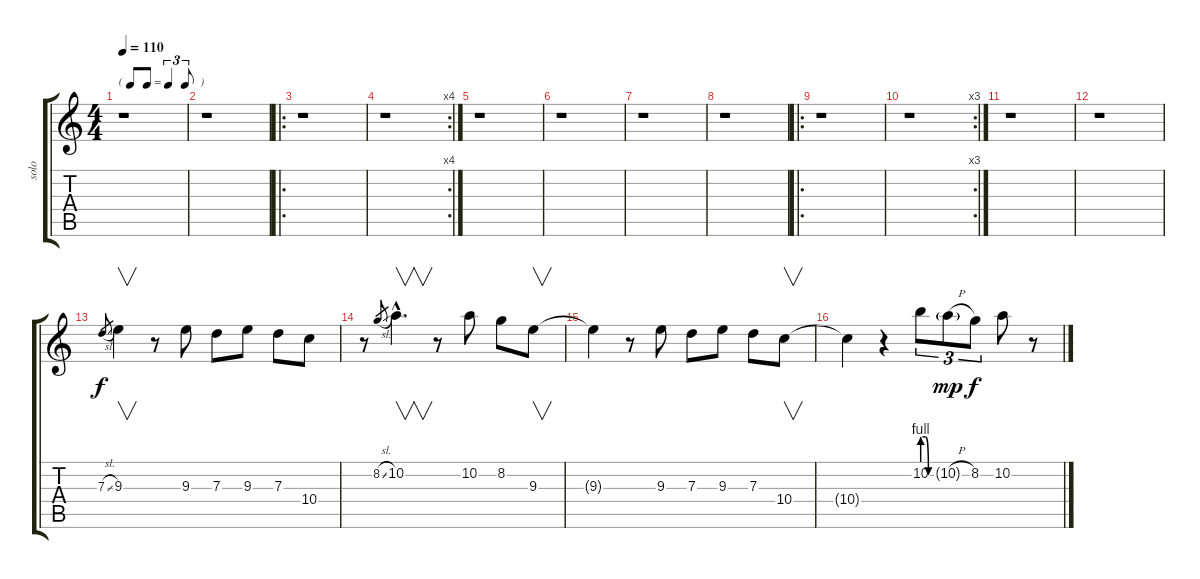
\track ("solo" "solo") {instrument distortionguitar}
\staff {score tabs}
\tuning (E4 B3 G3 D3 A2 E2) {hide}
\ts (4 4)
\tf triplet8th
\tempo 110
\clef g2
\ks c
r.1{dy f} |
r.1 |
\ro
r.1 |
\rc 4
r.1 |
r.1 |
r.1 |
r.1 |
r.1 |
\ro
r.1 |
\rc 3
r.1 |
r.1 |
r.1 |
7.3{sl}.8{gr} 9.3.4{v} r.8 9.3.8 7.3.8 9.3.8 7.3.8 10.4.8 |
r.8 8.2{sl}.8{gr} 10.2{hac}.4{v d} r.8 10.2.8 8.2.8 9.3.8{v} |
9.3{t}.4 r.8 9.3.8 7.3.8 9.3.8 7.3.8 10.4.8{v} |
10.4{t}.4 r.4 10.2{be (custom 0 4 20 4 40 0 60 0)}.8{tu (3 2)} 10.2{h g}.8{tu (3 2) dy mp} 8.2.8{tu (3 2) dy f} 10.2.8 r.8
